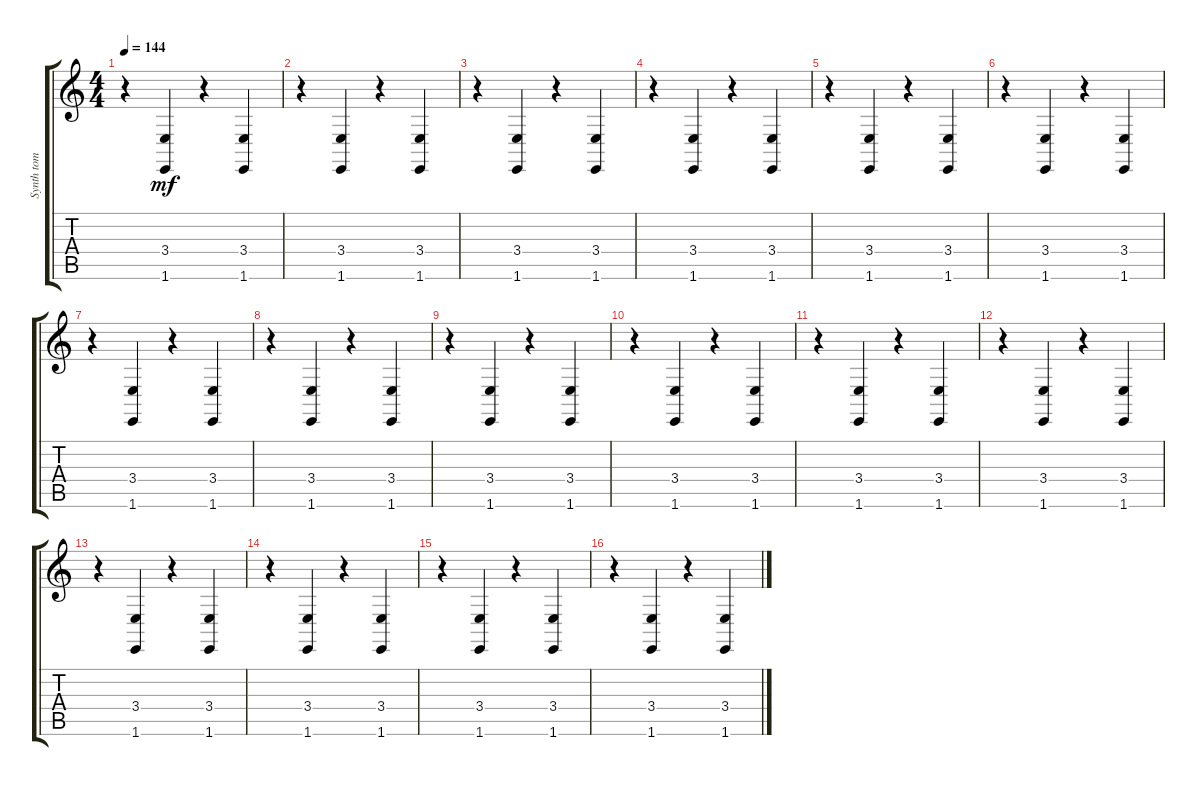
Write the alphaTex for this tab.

\track ("Synth tom" "Synth tom") {instrument synthdrum}
\staff {score tabs}
\tuning (Eb4 Bb3 Gb3 Db3 Ab2 Eb2) {hide}
\ts (4 4)
\tempo 144
\clef g2
\ks c
r.4{dy mf} (3.4 1.6).4 r.4 (3.4 1.6).4 |
r.4 (3.4 1.6).4 r.4 (3.4 1.6).4 |
r.4 (3.4 1.6).4 r.4 (3.4 1.6).4 |
r.4 (3.4 1.6).4 r.4 (3.4 1.6).4 |
r.4 (3.4 1.6).4 r.4 (3.4 1.6).4 |
r.4 (3.4 1.6).4 r.4 (3.4 1.6).4 |
r.4 (3.4 1.6).4 r.4 (3.4 1.6).4 |
r.4 (3.4 1.6).4 r.4 (3.4 1.6).4 |
r.4 (3.4 1.6).4 r.4 (3.4 1.6).4 |
r.4 (3.4 1.6).4 r.4 (3.4 1.6).4 |
r.4 (3.4 1.6).4 r.4 (3.4 1.6).4 |
r.4 (3.4 1.6).4 r.4 (3.4 1.6).4 |
r.4 (3.4 1.6).4 r.4 (3.4 1.6).4 |
r.4 (3.4 1.6).4 r.4 (3.4 1.6).4 |
r.4 (3.4 1.6).4 r.4 (3.4 1.6).4 |
r.4 (3.4 1.6).4 r.4 (3.4 1.6).4
